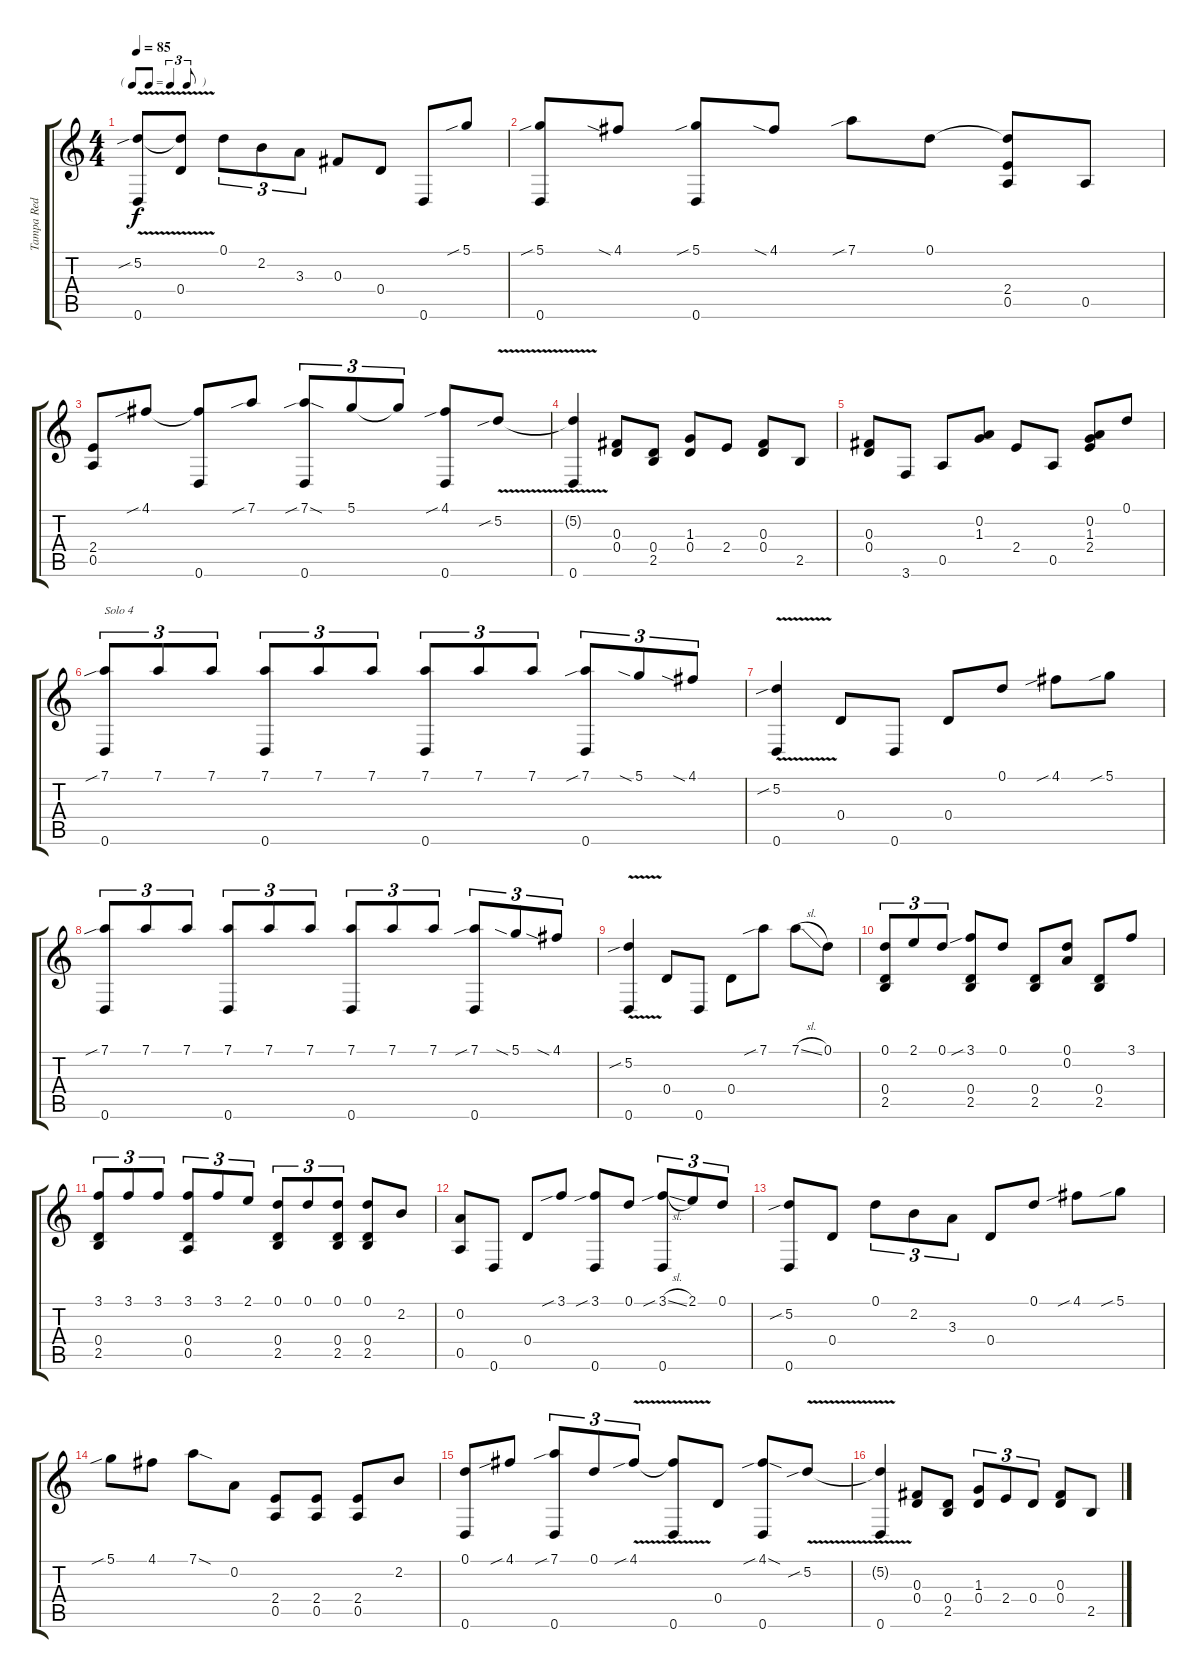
\track ("Tampa Red" "Tampa Red") {instrument acousticguitarnylon}
\staff {score tabs}
\tuning (D4 A3 Gb3 D3 A2 D2) {hide}
\ts (4 4)
\tf triplet8th
\tempo 85
\clef g2
\ks c
(5.2{v sib} 0.6).8{dy f} (5.2{t} 0.4).8 0.1.8{tu (3 2)} 2.2.8{tu (3 2)} 3.3.8{tu (3 2)} 0.3.8 0.4.8 0.6.8 5.1{sib}.8 |
(5.1{sib} 0.6).8 4.1{sia}.8 (5.1{sib} 0.6).8 4.1{sia}.8 7.1{sib}.8 0.1.8 (0.1{t} 2.4 0.5).8 0.5.8 |
(2.4 0.5).8 4.1{sib}.8 (4.1{t} 0.6).8 7.1{sib}.8 (7.1{sib sod} 0.6).8{tu (3 2)} 5.1.8{tu (3 2)} 5.1{t}.8{tu (3 2)} (4.1{sib} 0.6).8 5.2{v sib}.8 |
(5.2{t} 0.6).4 (0.3 0.4).8 (0.4 2.5).8 (1.3 0.4).8 2.4.8 (0.3 0.4).8 2.5.8 |
(0.3 0.4).8 3.6.8 0.5.8 (0.2 1.3).8 2.4.8 0.5.8 (0.2 1.3 2.4).8 0.1.8 |
(7.1{sib} 0.6).8{tu (3 2) txt "Solo 4"} 7.1.8{tu (3 2)} 7.1.8{tu (3 2)} (7.1 0.6).8{tu (3 2)} 7.1.8{tu (3 2)} 7.1.8{tu (3 2)} (7.1 0.6).8{tu (3 2)} 7.1.8{tu (3 2)} 7.1.8{tu (3 2)} (7.1{sib} 0.6).8{tu (3 2)} 5.1{sia}.8{tu (3 2)} 4.1{sia}.8{tu (3 2)} |
(5.2{v sib} 0.6).4 0.4.8 0.6.8 0.4.8 0.1.8 4.1{sib}.8 5.1{sib}.8 |
(7.1{sib} 0.6).8{tu (3 2)} 7.1.8{tu (3 2)} 7.1.8{tu (3 2)} (7.1 0.6).8{tu (3 2)} 7.1.8{tu (3 2)} 7.1.8{tu (3 2)} (7.1 0.6).8{tu (3 2)} 7.1.8{tu (3 2)} 7.1.8{tu (3 2)} (7.1{sib} 0.6).8{tu (3 2)} 5.1{sia}.8{tu (3 2)} 4.1{sia}.8{tu (3 2)} |
(5.2{v sib} 0.6).4 0.4.8 0.6.8 0.4.8 7.1{sib}.8 7.1{sl}.8 0.1.8 |
(0.1 0.4 2.5).8{tu (3 2)} 2.1.8{tu (3 2)} 0.1.8{tu (3 2)} (3.1{sib} 0.4 2.5).8 0.1.8 (0.4 2.5).8 (0.1 0.2).8 (0.4 2.5).8 3.1.8 |
(3.1 0.4 2.5).8{tu (3 2)} 3.1.8{tu (3 2)} 3.1.8{tu (3 2)} (3.1 0.4 0.5).8{tu (3 2)} 3.1.8{tu (3 2)} 2.1.8{tu (3 2)} (0.1 0.4 2.5).8{tu (3 2)} 0.1.8{tu (3 2)} (0.1 0.4 2.5).8{tu (3 2)} (0.1 0.4 2.5).8 2.2.8 |
(0.2 0.5).8 0.6.8 0.4.8 3.1{sib}.8 (3.1{sib} 0.6).8 0.1.8 (3.1{sib sl} 0.6).8{tu (3 2)} 2.1.8{tu (3 2)} 0.1.8{tu (3 2)} |
(5.2{sib} 0.6).8 0.4.8 0.1.8{tu (3 2)} 2.2.8{tu (3 2)} 3.3.8{tu (3 2)} 0.4.8 0.1.8 4.1{sib}.8 5.1{sib}.8 |
5.1{sib}.8 4.1.8 7.1{sod}.8 0.2.8 (2.4 0.5).8 (2.4 0.5).8 (2.4 0.5).8 2.2.8 |
(0.1 0.6).8 4.1{sib}.8 (7.1{sib} 0.6).8{tu (3 2)} 0.1.8{tu (3 2)} 4.1{v sib}.8{tu (3 2)} (4.1{t} 0.6).8 0.4.8 (4.1{sib sod} 0.6).8 5.2{v sib}.8 |
(5.2{t} 0.6).4 (0.3 0.4).8 (0.4 2.5).8 (1.3 0.4).8{tu (3 2)} 2.4.8{tu (3 2)} 0.4.8{tu (3 2)} (0.3 0.4).8 2.5.8
